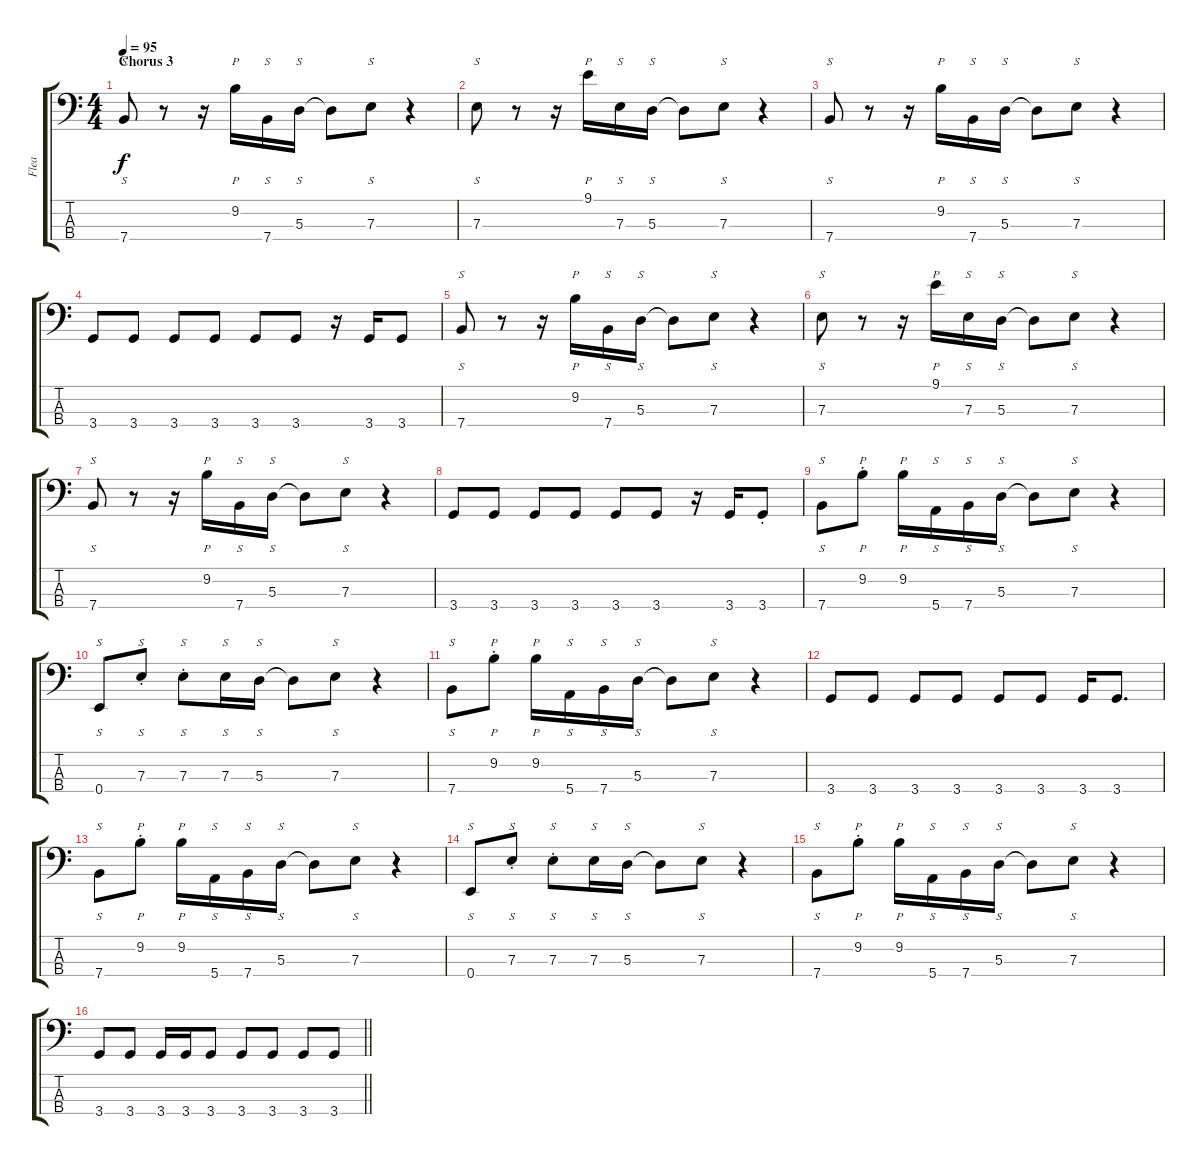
\track ("Flea " "Flea ") {instrument electricbassfinger}
\staff {score tabs}
\tuning (G2 D2 A1 E1) {hide}
\ts (4 4)
\section ("" "Chorus 3")
\tempo 95
\clef f4
\ks c
7.4.8{s dy f instrument slapbass1} r.8 r.16 9.2.16{p} 7.4.16{s} 5.3.16{s} 5.3{t}.8 7.3.8{s} r.4 |
7.3.8{s} r.8 r.16 9.1.16{p} 7.3.16{s} 5.3.16{s} 5.3{t}.8 7.3.8{s} r.4 |
7.4.8{s} r.8 r.16 9.2.16{p} 7.4.16{s} 5.3.16{s} 5.3{t}.8 7.3.8{s} r.4 |
3.4.8{instrument electricbassfinger} 3.4.8 3.4.8 3.4.8 3.4.8 3.4.8 r.16 3.4.16 3.4.8 |
7.4.8{s instrument slapbass1} r.8 r.16 9.2.16{p} 7.4.16{s} 5.3.16{s} 5.3{t}.8 7.3.8{s} r.4 |
7.3.8{s} r.8 r.16 9.1.16{p} 7.3.16{s} 5.3.16{s} 5.3{t}.8 7.3.8{s} r.4 |
7.4.8{s} r.8 r.16 9.2.16{p} 7.4.16{s} 5.3.16{s} 5.3{t}.8 7.3.8{s} r.4 |
3.4.8{instrument electricbassfinger} 3.4.8 3.4.8 3.4.8 3.4.8 3.4.8 r.16 3.4.16 3.4{st}.8 |
7.4.8{s instrument slapbass1} 9.2{st}.8{p} 9.2.16{p} 5.4.16{s} 7.4.16{s} 5.3.16{s} 5.3{t}.8 7.3.8{s} r.4 |
0.4.8{s} 7.3{st}.8{s} 7.3{st}.8{s} 7.3.16{s} 5.3.16{s} 5.3{t}.8 7.3.8{s} r.4 |
7.4.8{s} 9.2{st}.8{p} 9.2.16{p} 5.4.16{s} 7.4.16{s} 5.3.16{s} 5.3{t}.8 7.3.8{s} r.4 |
3.4.8{instrument electricbassfinger} 3.4.8 3.4.8 3.4.8 3.4.8 3.4.8 3.4.16 3.4.8{d} |
7.4.8{s instrument slapbass1} 9.2{st}.8{p} 9.2.16{p} 5.4.16{s} 7.4.16{s} 5.3.16{s} 5.3{t}.8 7.3.8{s} r.4 |
0.4.8{s} 7.3{st}.8{s} 7.3{st}.8{s} 7.3.16{s} 5.3.16{s} 5.3{t}.8 7.3.8{s} r.4 |
7.4.8{s} 9.2{st}.8{p} 9.2.16{p} 5.4.16{s} 7.4.16{s} 5.3.16{s} 5.3{t}.8 7.3.8{s} r.4 |
\barLineRight lightlight
3.4.8{instrument electricbassfinger} 3.4.8 3.4.16 3.4.16 3.4.8 3.4.8 3.4.8 3.4.8 3.4.8
